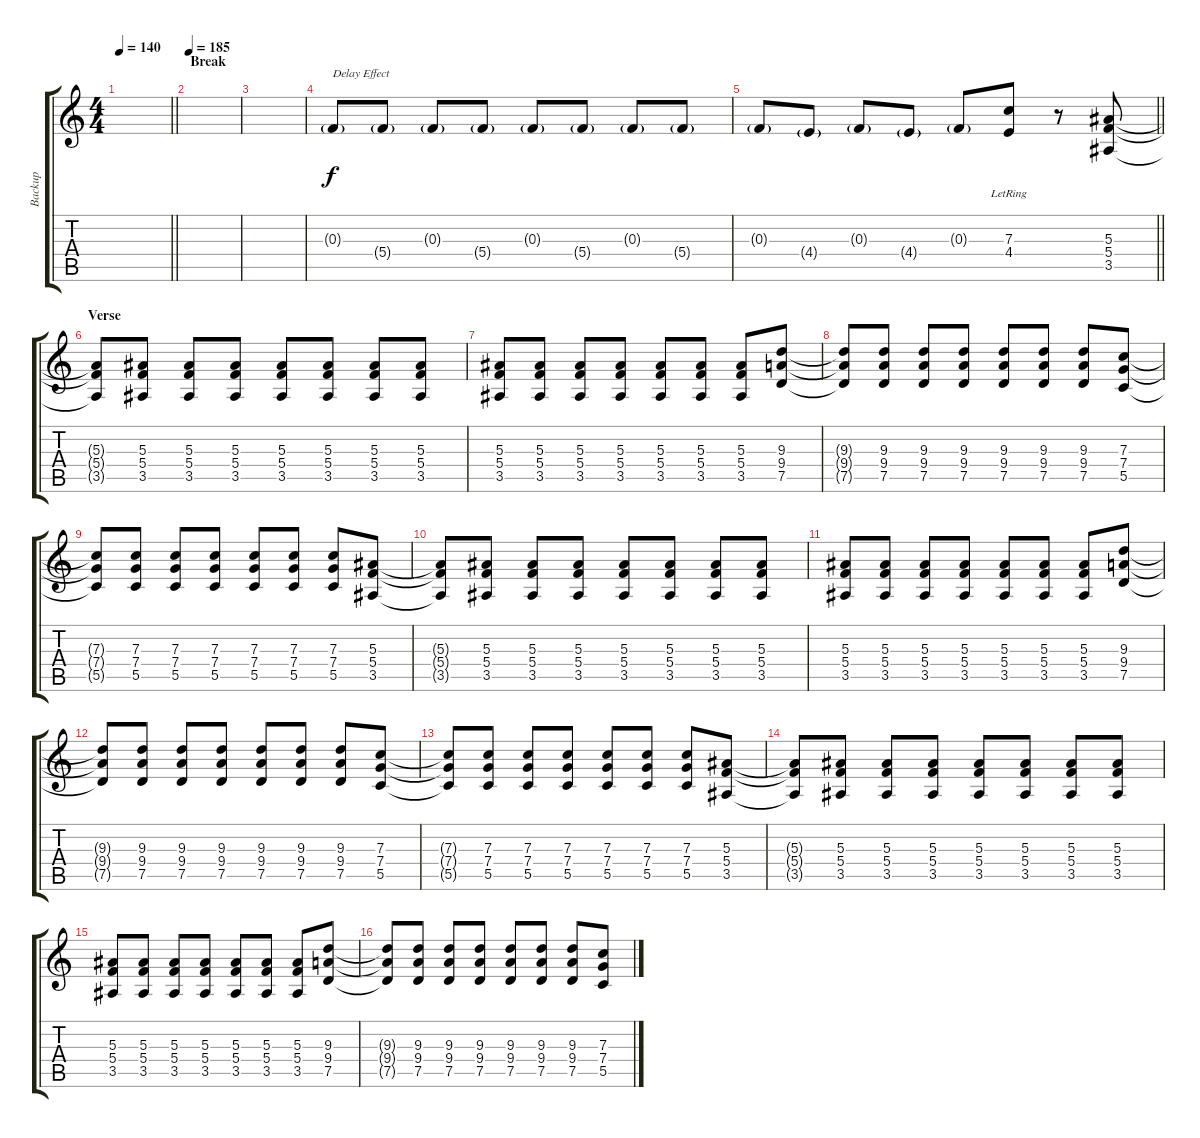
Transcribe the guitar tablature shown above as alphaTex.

\track ("Backup" "Backup") {instrument distortionguitar}
\staff {score tabs}
\tuning (D4 A3 F3 C3 G2 C2) {hide}
\ts (4 4)
\tempo 140
\clef g2
\barLineRight lightlight
\ks c
|
\section ("" "Break")
\tempo 185
|
|
0.3{g}.8{txt "Delay Effect"} 5.4{g}.8 0.3{g}.8 5.4{g}.8 0.3{g}.8 5.4{g}.8 0.3{g}.8 5.4{g}.8 |
\barLineRight lightlight
0.3{g}.8 4.4{g}.8 0.3{g}.8 4.4{g}.8 0.3{g}.8 (7.3{lr} 4.4{lr}).8{dy f} r.8 (5.3 5.4 3.5).8 |
\section ("" "Verse")
(5.3{t} 5.4{t} 3.5{t}).8 (5.3 5.4 3.5).8 (5.3 5.4 3.5).8 (5.3 5.4 3.5).8 (5.3 5.4 3.5).8 (5.3 5.4 3.5).8 (5.3 5.4 3.5).8 (5.3 5.4 3.5).8 |
(5.3 5.4 3.5).8 (5.3 5.4 3.5).8 (5.3 5.4 3.5).8 (5.3 5.4 3.5).8 (5.3 5.4 3.5).8 (5.3 5.4 3.5).8 (5.3 5.4 3.5).8 (9.3 9.4 7.5).8 |
(9.3{t} 9.4{t} 7.5{t}).8 (9.3 9.4 7.5).8 (9.3 9.4 7.5).8 (9.3 9.4 7.5).8 (9.3 9.4 7.5).8 (9.3 9.4 7.5).8 (9.3 9.4 7.5).8 (7.3 7.4 5.5).8 |
(7.3{t} 7.4{t} 5.5{t}).8 (7.3 7.4 5.5).8 (7.3 7.4 5.5).8 (7.3 7.4 5.5).8 (7.3 7.4 5.5).8 (7.3 7.4 5.5).8 (7.3 7.4 5.5).8 (5.3 5.4 3.5).8 |
(5.3{t} 5.4{t} 3.5{t}).8 (5.3 5.4 3.5).8 (5.3 5.4 3.5).8 (5.3 5.4 3.5).8 (5.3 5.4 3.5).8 (5.3 5.4 3.5).8 (5.3 5.4 3.5).8 (5.3 5.4 3.5).8 |
(5.3 5.4 3.5).8 (5.3 5.4 3.5).8 (5.3 5.4 3.5).8 (5.3 5.4 3.5).8 (5.3 5.4 3.5).8 (5.3 5.4 3.5).8 (5.3 5.4 3.5).8 (9.3 9.4 7.5).8 |
(9.3{t} 9.4{t} 7.5{t}).8 (9.3 9.4 7.5).8 (9.3 9.4 7.5).8 (9.3 9.4 7.5).8 (9.3 9.4 7.5).8 (9.3 9.4 7.5).8 (9.3 9.4 7.5).8 (7.3 7.4 5.5).8 |
(7.3{t} 7.4{t} 5.5{t}).8 (7.3 7.4 5.5).8 (7.3 7.4 5.5).8 (7.3 7.4 5.5).8 (7.3 7.4 5.5).8 (7.3 7.4 5.5).8 (7.3 7.4 5.5).8 (5.3 5.4 3.5).8 |
(5.3{t} 5.4{t} 3.5{t}).8 (5.3 5.4 3.5).8 (5.3 5.4 3.5).8 (5.3 5.4 3.5).8 (5.3 5.4 3.5).8 (5.3 5.4 3.5).8 (5.3 5.4 3.5).8 (5.3 5.4 3.5).8 |
(5.3 5.4 3.5).8 (5.3 5.4 3.5).8 (5.3 5.4 3.5).8 (5.3 5.4 3.5).8 (5.3 5.4 3.5).8 (5.3 5.4 3.5).8 (5.3 5.4 3.5).8 (9.3 9.4 7.5).8 |
(9.3{t} 9.4{t} 7.5{t}).8 (9.3 9.4 7.5).8 (9.3 9.4 7.5).8 (9.3 9.4 7.5).8 (9.3 9.4 7.5).8 (9.3 9.4 7.5).8 (9.3 9.4 7.5).8 (7.3 7.4 5.5).8
